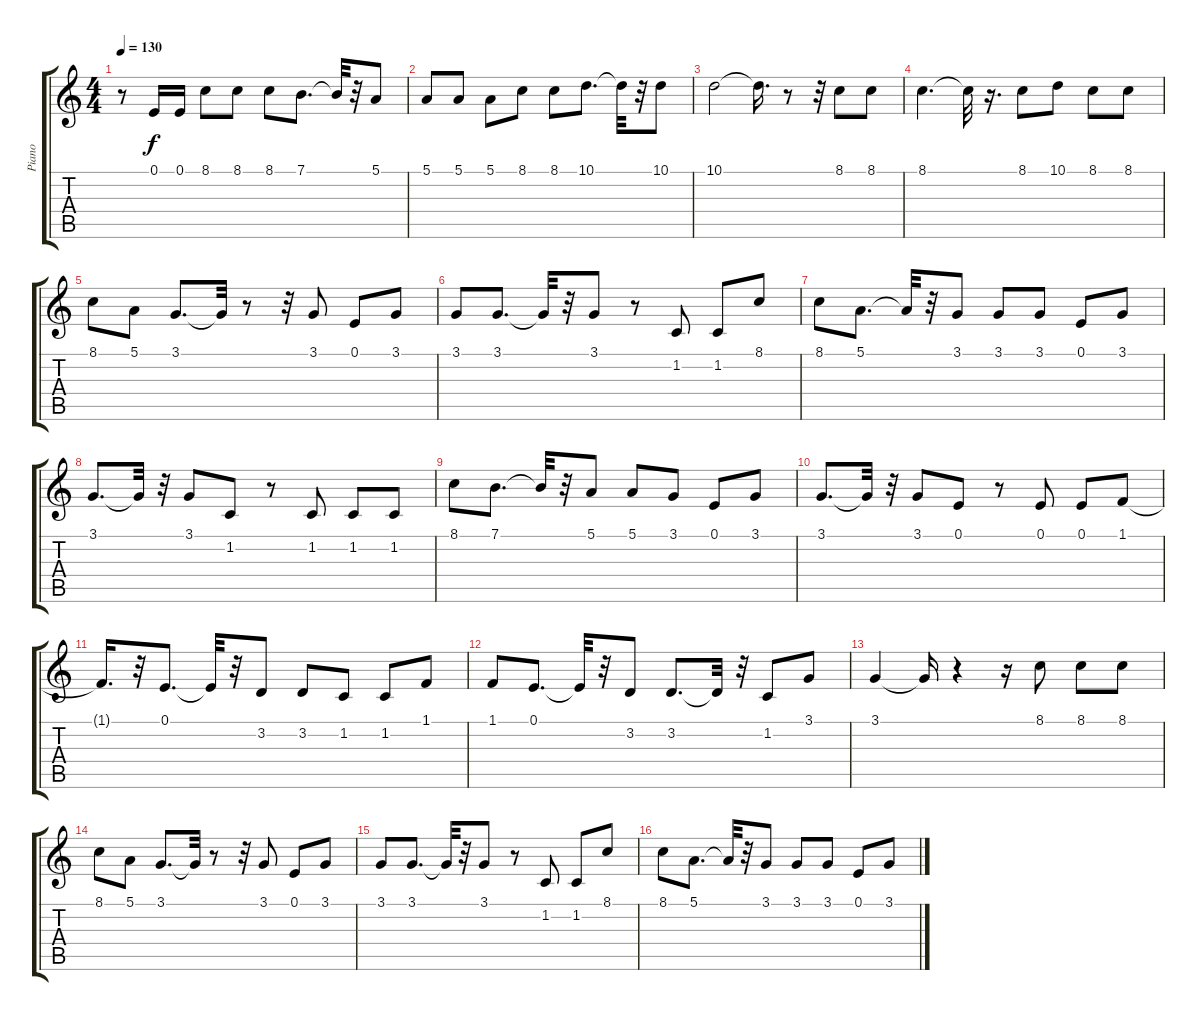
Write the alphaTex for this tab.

\track ("Piano" "Piano") {instrument fiddle}
\staff {score tabs}
\tuning (E4 B3 G3 D3 A2 E2) {hide}
\ts (4 4)
\tempo 130
\clef g2
\ks c
r.8{dy f} 0.1.16 0.1.16 8.1.8 8.1.8 8.1.8 7.1.8{d} 7.1{t}.32 r.32 5.1.8 |
5.1.8 5.1.8 5.1.8 8.1.8 8.1.8 10.1.8{d} 10.1{t}.32 r.32 10.1.8 |
10.1.2 10.1{t}.16{d} r.8 r.32 8.1.8 8.1.8 |
8.1.4{d} 8.1{t}.32 r.16{d} 8.1.8 10.1.8 8.1.8 8.1.8 |
8.1.8 5.1.8 3.1.8{d} 3.1{t}.32 r.8 r.32 3.1.8 0.1.8 3.1.8 |
3.1.8 3.1.8{d} 3.1{t}.32 r.32 3.1.8 r.8 1.2.8 1.2.8 8.1.8 |
8.1.8 5.1.8{d} 5.1{t}.32 r.32 3.1.8 3.1.8 3.1.8 0.1.8 3.1.8 |
3.1.8{d} 3.1{t}.32 r.32 3.1.8 1.2.8 r.8 1.2.8 1.2.8 1.2.8 |
8.1.8 7.1.8{d} 7.1{t}.32 r.32 5.1.8 5.1.8 3.1.8 0.1.8 3.1.8 |
3.1.8{d} 3.1{t}.32 r.32 3.1.8 0.1.8 r.8 0.1.8 0.1.8 1.1.8 |
1.1{t}.16{d} r.32 0.1.8{d} 0.1{t}.32 r.32 3.2.8 3.2.8 1.2.8 1.2.8 1.1.8 |
1.1.8 0.1.8{d} 0.1{t}.32 r.32 3.2.8 3.2.8{d} 3.2{t}.32 r.32 1.2.8 3.1.8 |
3.1.4 3.1{t}.16 r.4 r.16 8.1.8 8.1.8 8.1.8 |
8.1.8 5.1.8 3.1.8{d} 3.1{t}.32 r.8 r.32 3.1.8 0.1.8 3.1.8 |
3.1.8 3.1.8{d} 3.1{t}.32 r.32 3.1.8 r.8 1.2.8 1.2.8 8.1.8 |
8.1.8 5.1.8{d} 5.1{t}.32 r.32 3.1.8 3.1.8 3.1.8 0.1.8 3.1.8
